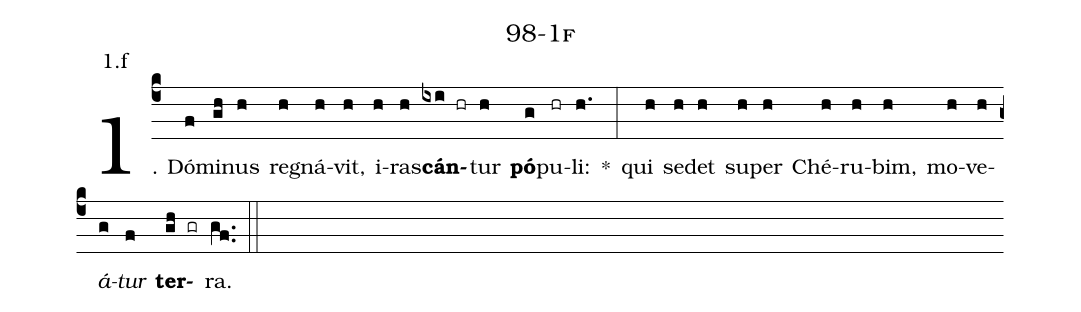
name: 98-1f;
annotation: 1.f;
%%
(c4)1. Dó(f)mi(gh)nus(h) re(h)gná(h)vit,(h) i(h)ras(h)<b>cán</b>(ixi hr)tur(h) <b>pó</b>(g)pu(hr)li:(h.) *(:) qui(h) se(h)det(h) su(h)per(h) Ché(h)ru(h)bim,(h) mo(h)ve(h)<i>á</i>(g)<i>tur</i>(f) <b>ter</b>(gh gr)ra.(gf..) (::)
